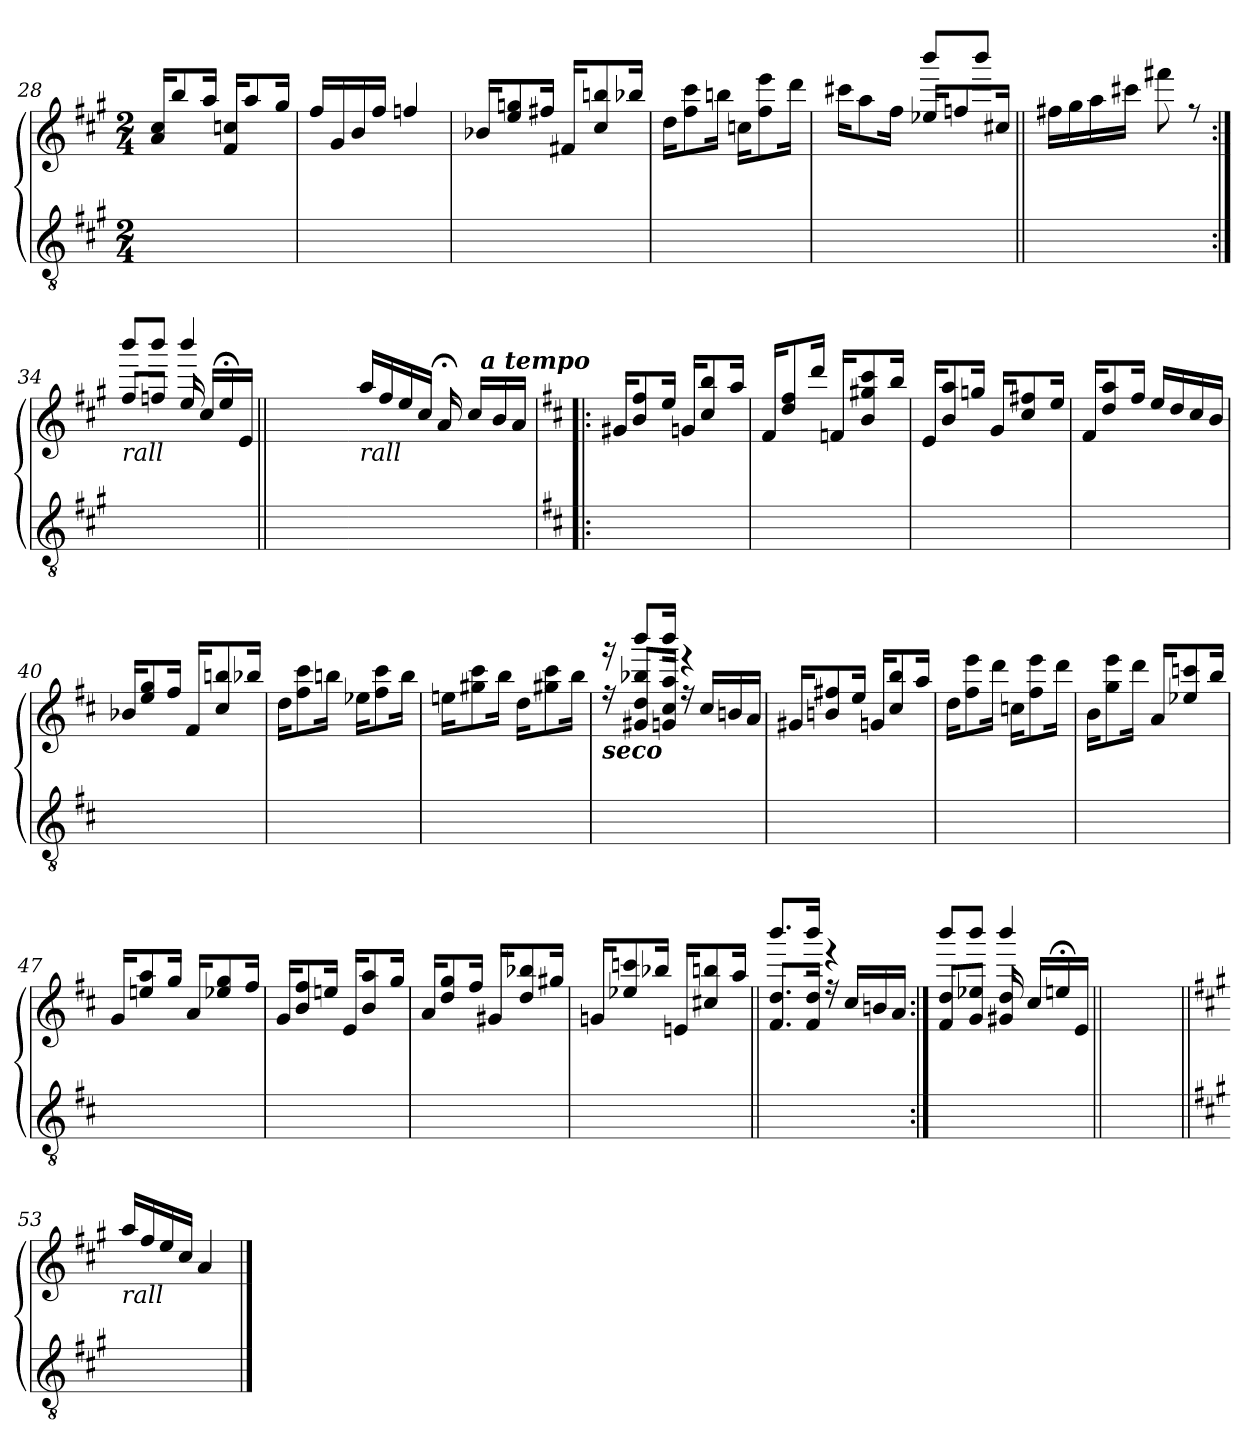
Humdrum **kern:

**kern	**kern
*part2	*part1
*staff2	*staff1
!!LO:LB:g=z
*clefGv2	*clefG2
*k[f#c#g#]	*k[f#c#g#]
*A:	*A:
*M2/4	*M2/4
=28	=28
*	*^
2ryy	16a/ 16cc#/KL	4ryy
.	8bb/	.
.	16aa/Jk	.
.	16f#/ 16ccn/KL	4ryy
.	8aa/	.
.	16gg#/Jk	.
=29	=29	=29
2ryy	16ff#/LL	4ryy
.	16g#/	.
.	16b/	.
.	16ff#/JJ	.
.	4ffn/	4ryy
=30	=30	=30
2ryy	16b-X/KL	4ryy
.	8ee/ 8ggn/	.
.	16ff#X/Jk	.
.	16f#X/KL	4ryy
.	8cc#/ 8bbn/	.
.	16bb-X/Jk	.
=31	=31	=31
2ryy	16dd\KL	4ryy
.	8ff#\ 8ccc#\	.
.	16bbn\Jk	.
.	16ccn\KL	4ryy
.	8ff#\ 8eee\	.
.	16ddd\Jk	.
!!LO:PB:g=z
=32	=32	=32
*	*	*^
2ryy	16ccc#X\KL	4ryy	4ryy
.	8aa\	.	.
.	16ff#\Jk	.	.
.	16ee-X/KL	8ryy	8bbb!/L
.	8ffn/	.	.
.	.	8ryy	8bbb!/J
.	16cc#X/Jk	.	.
*	*	*v	*v
=33||	=33||	=33||
2ryy	16ff#X\LL	2ryy
.	16gg#\	.
.	16aa\	.
.	16ccc#X\JJ	.
.	8fff#X\	.
.	8ree	.
=34:|!	=34:|!	=34:|!
*	*	*^
!	!LO:TX:b:i:t=rall	!	!
2ryy	8ff#/L	8ryy	8bbb!/L
.	8ffn/J	8ryy	8bbb!/J
.	16ee/	4ryy	4bbb!/
.	16cc#/LL	.	.
.	16ee;</	.	.
.	16e/JJ	.	.
*	*v	*v	*v
=34X341||	=34X341||
2ryy	2ryy
!!LO:LB:g=z
=35-	=35-
*	*^
!	!LO:TX:b:i:t=rall	!
*	*	*^
2ryy	16aa/LL	2ryy	4ryy
.	16ff#/	.	.
.	16ee/	.	.
.	16cc#/JJ	.	.
.	16a;</	.	16.ryy
.	16cc#/LL	.	.
!	!	!	!LO:TX:a:Bi:t=a tempo
.	.	.	8ryy
.	16b/	.	.
.	16a/JJ	.	.
.	.	.	32ryy
*	*v	*v	*v
=36!|:	=36!|:
*k[f#c#]	*k[f#c#]
*D:	*D:
*	*^
2ryy	16g#X/KL	4ryy
.	8b/ 8ff#/	.
.	16ee/Jk	.
.	16gn/KL	4ryy
.	8cc#/ 8bb/	.
.	16aa/Jk	.
=37	=37	=37
2ryy	16f#/KL	4ryy
.	8dd/ 8ff#/	.
.	16ddd/Jk	.
.	16fn/KL	4ryy
.	8b/ 8gg#X/ 8ccc#/	.
.	16bb/Jk	.
=38	=38	=38
2ryy	16e/KL	4ryy
.	8b/ 8aa/	.
.	16ggn/Jk	.
.	16g/KL	4ryy
.	8cc#/ 8ff#X/	.
.	16ee/Jk	.
!!LO:LB:g=z	!!
=39	=39	=39
2ryy	16f#/KL	2ryy
.	8dd/ 8aa/	.
.	16ff#/Jk	.
.	16ee/LL	.
.	16dd/	.
.	16cc#/	.
.	16b/JJ	.
=40	=40	=40
2ryy	16b-X/KL	4ryy
.	8ee/ 8gg/	.
.	16ff#/Jk	.
.	16f#/KL	4ryy
.	8cc#/ 8bbn/	.
.	16bb-X/Jk	.
=41	=41	=41
2ryy	16dd\KL	4ryy
.	8ff#\ 8ccc#\	.
.	16bbn\Jk	.
.	16ee-X\KL	4ryy
.	8ff#\ 8ccc#\	.
.	16bb\Jk	.
=42	=42	=42
2ryy	16een\KL	4ryy
.	8gg#X\ 8ccc#\	.
.	16bb\Jk	.
.	16dd\KL	4ryy
.	8gg#X\ 8ccc#\	.
.	16bb\Jk	.
!!LO:LB:g=z
=43	=43	=43
*	*	*^
!	!LO:TX:b:Bi:t=seco	!	!
2ryy	16ree	16ryy	16rggg
.	8g#X/ 8dd/ 8bb-X/L	8ryy	8bbb!/L
.	16gn/ 16cc#/ 16aa/Jk	16ryy	16bbb!/Jk
.	16ree	4ryy	4reee
.	16cc#/LL	.	.
.	16bn/	.	.
.	16a/JJ	.	.
*	*	*v	*v
=44	=44	=44
2ryy	16g#X/KL	4ryy
.	8bn/ 8ff#X/	.
.	16ee/Jk	.
.	16gn/KL	4ryy
.	8cc#/ 8bb/	.
.	16aa/Jk	.
=45	=45	=45
2ryy	16dd\KL	4ryy
.	8ff#\ 8eee\	.
.	16ddd\Jk	.
.	16ccn\KL	4ryy
.	8ff#\ 8eee\	.
.	16ddd\Jk	.
=46	=46	=46
2ryy	16b\KL	4ryy
.	8gg\ 8eee\	.
.	16ddd\Jk	.
.	16a/KL	4ryy
.	8ee-X/ 8cccn/	.
.	16bb/Jk	.
!!LO:LB:g=z	!!
=47	=47	=47
2ryy	16g/KL	4ryy
.	8een/ 8aa/	.
.	16gg/Jk	.
.	16a/KL	4ryy
.	8ee-X/ 8gg/	.
.	16ff#/Jk	.
=48	=48	=48
2ryy	16g/KL	4ryy
.	8b/ 8ff#/	.
.	16een/Jk	.
.	16e/KL	4ryy
.	8b/ 8aa/	.
.	16gg/Jk	.
=49	=49	=49
2ryy	16a/KL	4ryy
.	8dd/ 8gg/	.
.	16ff#/Jk	.
.	16g#X/KL	4ryy
.	8dd/ 8bb-X/	.
.	16gg#X/Jk	.
=50	=50	=50
2ryy	16gn/KL	4ryy
.	8ee-X/ 8cccn/	.
.	16bb-X/Jk	.
.	16en/KL	4ryy
.	8cc#X/ 8bbn/	.
.	16aa/Jk	.
!!LO:LB:g=z
=51||	=51||	=51||
*	*	*^
2ryy	8.f#/ 8.dd/L	8.ryy	8.bbb!/L
.	16f#/ 16dd/Jk	16ryy	16bbb!/Jk
.	16ree	4ryy	4reee
.	16cc#/LL	.	.
.	16bn/	.	.
.	16a/JJ	.	.
=52:|!	=52:|!	=52:|!	=52:|!
2ryy	8f#/ 8dd/L	8ryy	8bbb!/L
.	8g/ 8ee-X/J	8ryy	8bbb!/J
.	16g#X/ 16dd/	4ryy	4bbb!/
.	16cc#/LL	.	.
.	16een;</	.	.
.	16e/JJ	.	.
*	*v	*v	*v
=52X522||	=52X522||
2ryy	2ryy
=53||	=53||
*k[f#c#g#]	*k[f#c#g#]
*A:	*A:
*	*^
!	!LO:TX:b:i:t=rall	!
2ryy	16aa/LL	2ryy
.	16ff#/	.
.	16ee/	.
.	16cc#/JJ	.
.	4a/	.
*	*v	*v
==	==
*-	*-
